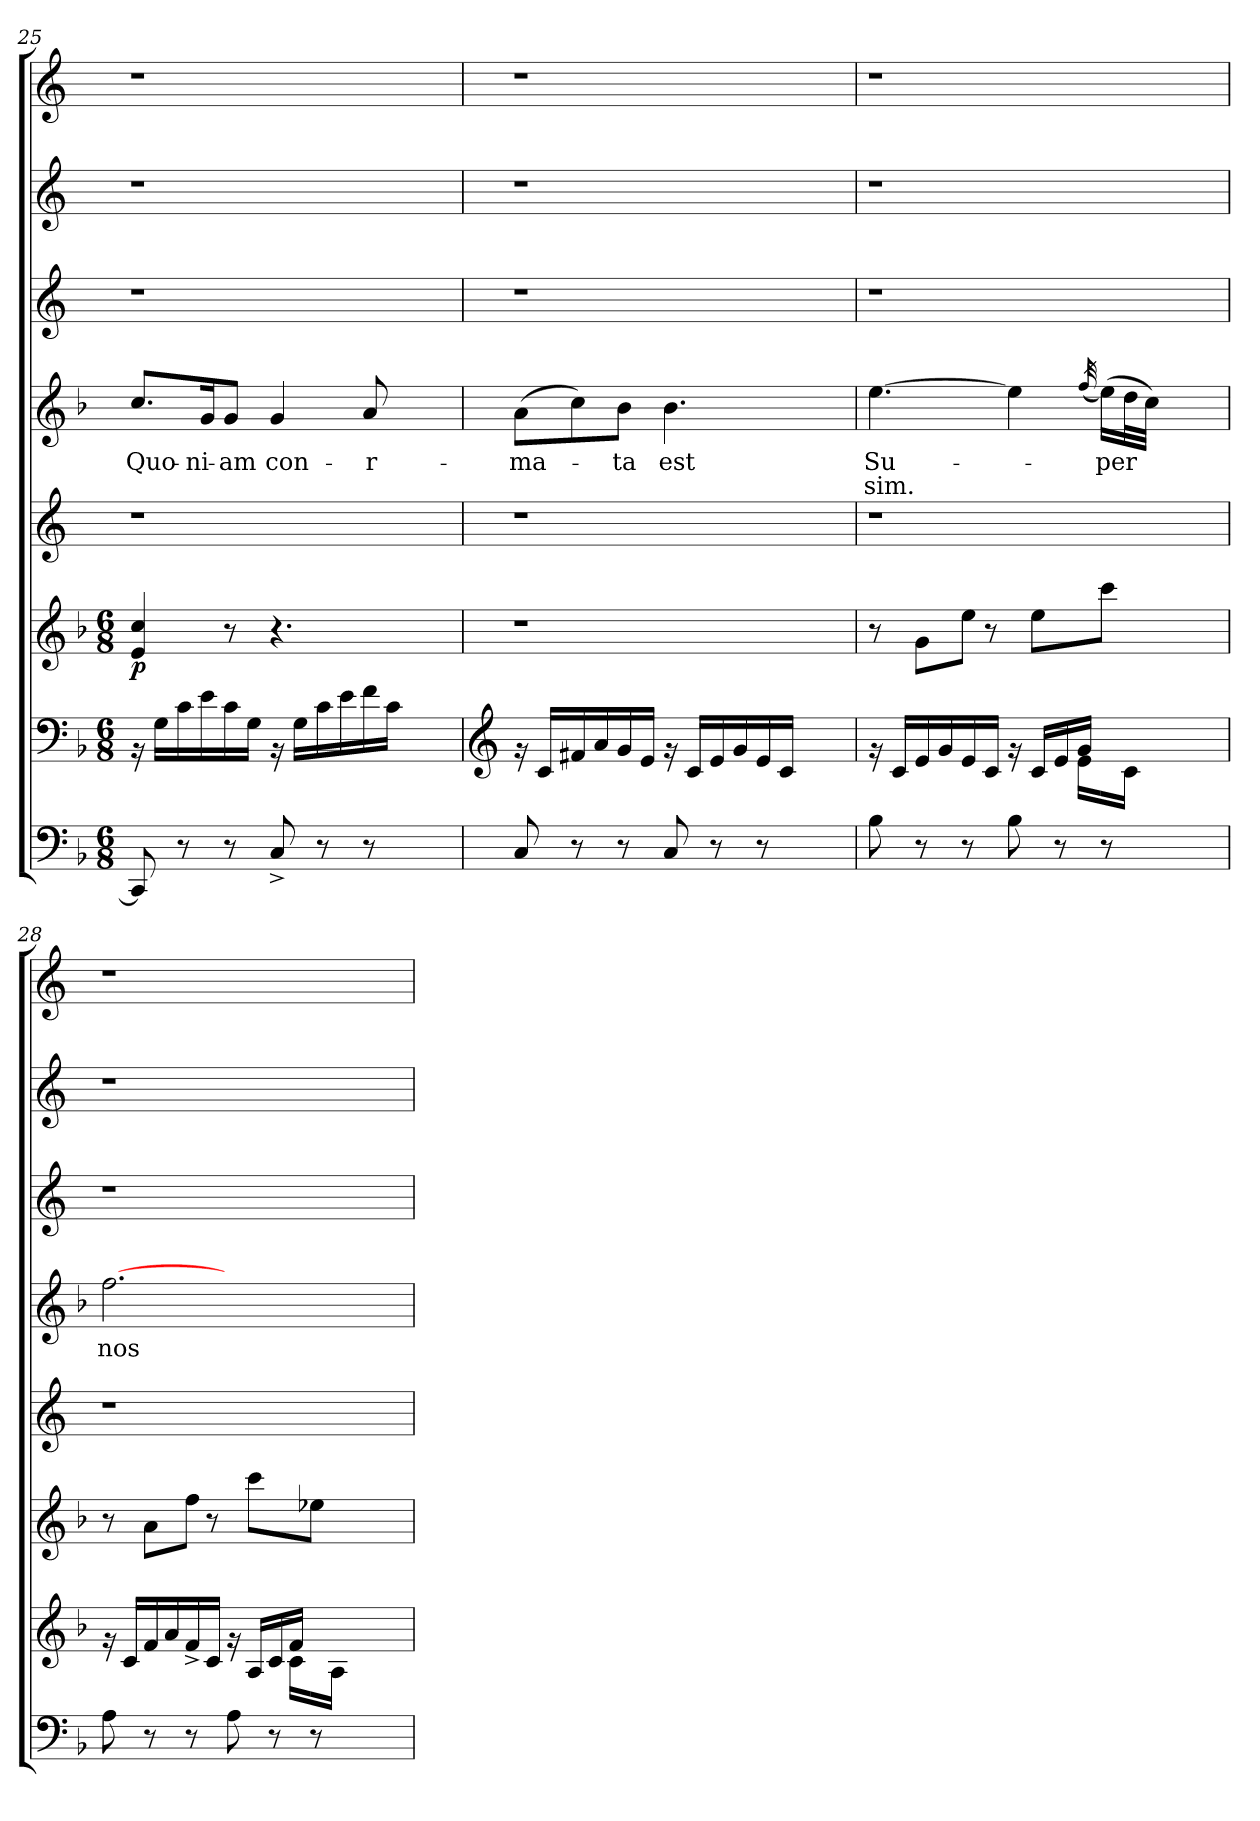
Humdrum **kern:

**kern	**kern	**kern	**dynam	**kern	**kern	**text	**text	**kern	**kern	**kern
*part8	*part7	*part6	*part6	*part5	*part4	*part4	*part4	*part3	*part2	*part1
*staff8	*staff7	*staff6	*staff6	*staff5	*staff4	*staff4	*staff4	*staff3	*staff2	*staff1
*clefF4	*clefF4	*clefG2	*	*clefG2	*clefG2	*	*	*clefG2	*clefG2	*clefG2
*k[b-]	*k[b-]	*k[b-]	*	*k[]	*k[b-]	*	*	*k[]	*k[]	*k[]
*F:	*F:	*F:	*	*C:	*F:	*	*	*C:	*C:	*C:
*M6/8	*M6/8	*M6/8	*	*	*	*	*	*	*	*
=25	=25	=25	=25	=25	=25	=25	=25	=25	=25	=25
!	!	!	!LO:DY:b	!	!	!LO:LY:b	!	!	!	!
8CC/]	16rBB	4e/ 4cc/	p	1r	8.cc/L	Quo-	.	1r	1r	1r
.	16G\LL	.	.	.	.	.	.	.	.	.
8rC	16c\	.	.	.	.	.	.	.	.	.
!	!	!	!	!	!	!LO:LY:b	!	!	!	!
.	16e\	.	.	.	16g/k	-ni-	.	.	.	.
!	!	!	!	!	!	!LO:LY:b	!	!	!	!
8rC	16c\	8ra	.	.	8g/J	-am	.	.	.	.
.	16G\JJ	.	.	.	.	.	.	.	.	.
!	!	!	!	!	!	!LO:LY:b	!	!	!	!
8C^</	16rBB	4.r	.	.	4g/	con-	.	.	.	.
.	16G\LL	.	.	.	.	.	.	.	.	.
8rC	16c\	.	.	.	.	.	.	.	.	.
.	16e\	.	.	.	.	.	.	.	.	.
!	!	!	!	!	!	!LO:LY:b	!	!	!	!
8rC	16f\	.	.	.	8a/	-r-	.	.	.	.
.	16c\JJ	.	.	.	.	.	.	.	.	.
4ryy	4ryy	4ryy	.	.	4ryy	.	.	.	.	.
=26	=26	=26	=26	=26	=26	=26	=26	=26	=26	=26
*	*clefG2	*	*	*	*	*	*	*	*	*
!	!	!LO:N:vis=1	!	!	!	!LO:LY:b	!	!	!	!
8C/	16rg	2.r	.	1r	(>8a\L	-ma-	.	1r	1r	1r
.	16c/LL	.	.	.	.	.	.	.	.	.
8rC	16f#X/	.	.	.	8cc\)	.	.	.	.	.
.	16a/	.	.	.	.	.	.	.	.	.
!	!	!	!	!	!	!LO:LY:b	!	!	!	!
8rC	16g/	.	.	.	8b-\J	-ta	.	.	.	.
.	16e/JJ	.	.	.	.	.	.	.	.	.
!	!	!	!	!	!	!LO:LY:b	!	!	!	!
8C/	16rg	.	.	.	4.b-\	est	.	.	.	.
.	16c/LL	.	.	.	.	.	.	.	.	.
8rC	16e/	.	.	.	.	.	.	.	.	.
.	16g/	.	.	.	.	.	.	.	.	.
8rC	16e/	.	.	.	.	.	.	.	.	.
.	16c/JJ	.	.	.	.	.	.	.	.	.
4ryy	4ryy	4ryy	.	.	4ryy	.	.	.	.	.
!!LO:LB:g=z
=27	=27	=27	=27	=27	=27	=27	=27	=27	=27	=27
*	*^	*^	*	*	*	*	*	*	*	*
!	!	!	!	!	!	!	!	!LO:LY:b	!LO:LY:b	!	!	!
8B-\	16rg	2ryy	8ra	4ryy	.	1r	[>4.ee\	Su-	sim.	1r	1r	1r
.	16c/LL	.	.	.	.	.	.	.	.	.	.	.
8rC	16e/	.	8g\L	.	.	.	.	.	.	.	.	.
.	16g/	.	.	.	.	.	.	.	.	.	.	.
8rC	16e/	.	8ee\J	16ryy	.	.	.	.	.	.	.	.
.	16c/JJ	.	.	8ra	.	.	.	.	.	.	.	.
8B-\	16rg	.	4ryy	.	.	.	4ee\]	.	.	.	.	.
.	16c/LL	.	.	8ee\L	.	.	.	.	.	.	.	.
8rC	16e/	16ryy	.	.	.	.	.	.	.	.	.	.
.	16g/JJ	16e\LL	.	16ryy	.	.	.	.	.	.	.	.
.	.	.	.	.	.	.	(<32qff/	.	.	.	.	.
!	!	!	!	!	!	!	!	!LO:LY:b	!	!	!	!
8rC	4ryy	16ryy	4.ryy	8ccc\J	.	.	(>16ee\LL)	-per	.	.	.	.
.	.	16c\JJ	.	.	.	.	32dd\L	.	.	.	.	.
.	.	.	.	.	.	.	32cc\JJJ)	.	.	.	.	.
4ryy	.	4ryy	.	4ryy	.	.	4ryy	.	.	.	.	.
.	8ryy	.	.	.	.	.	.	.	.	.	.	.
=28	=28	=28	=28	=28	=28	=28	=28	=28	=28	=28	=28	=28
!	!	!	!	!	!	!	!	!LO:LY:b	!	!	!	!
8A\	16rg	2ryy	8ra	4ryy	.	1r	[>2.ff\	nos	.	1r	1r	1r
.	16c/LL	.	.	.	.	.	.	.	.	.	.	.
8rC	16f/	.	8a\L	.	.	.	.	.	.	.	.	.
.	16a/	.	.	.	.	.	.	.	.	.	.	.
8rC	16f^>/	.	8ff\J	16ryy	.	.	.	.	.	.	.	.
.	16c/JJ	.	.	8ra	.	.	.	.	.	.	.	.
8A\	16rg	.	4ryy	.	.	.	.	.	.	.	.	.
.	16A/LL	.	.	8ccc\L	.	.	.	.	.	.	.	.
8rC	16c/	16ryy	.	.	.	.	.	.	.	.	.	.
.	16f/JJ	16c\LL	.	16ryy	.	.	.	.	.	.	.	.
8rC	4ryy	16ryy	4.ryy	8ee-X\J	.	.	.	.	.	.	.	.
.	.	16A\JJ	.	.	.	.	.	.	.	.	.	.
4ryy	.	4ryy	.	4ryy	.	.	4ryy	.	.	.	.	.
.	8ryy	.	.	.	.	.	.	.	.	.	.	.
*	*v	*v	*	*	*	*	*	*	*	*	*	*
*	*	*v	*v	*	*	*	*	*	*	*	*
=	=	=	=	=	=	=	=	=	=	=
*-	*-	*-	*-	*-	*-	*-	*-	*-	*-	*-
